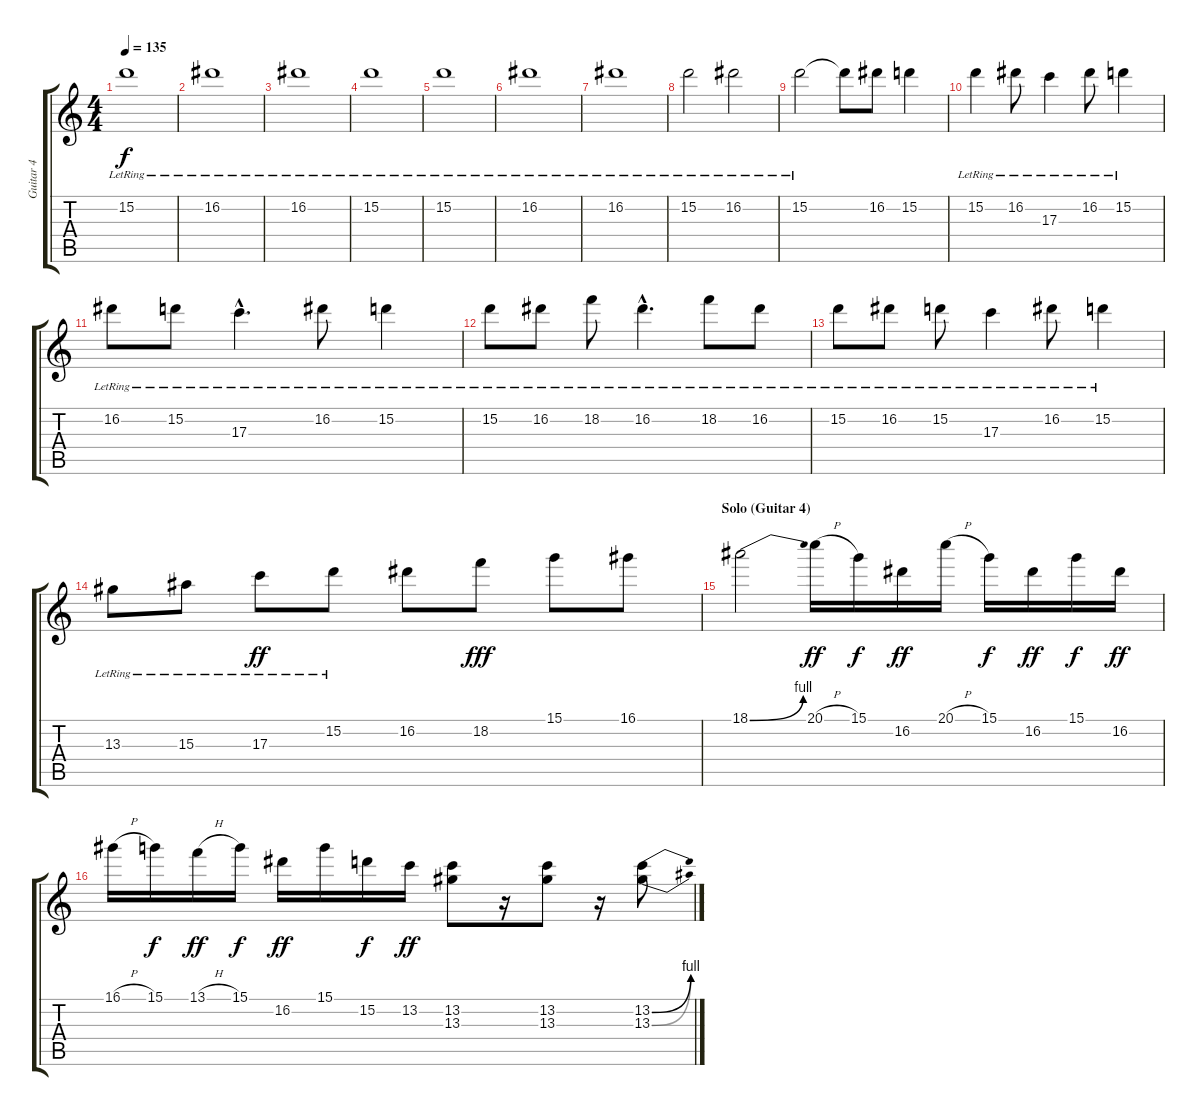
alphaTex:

\track ("Guitar 4" "Guitar 4") {instrument distortionguitar}
\staff {score tabs}
\tuning (E4 B3 G3 D3 A2 C2) {hide}
\ts (4 4)
\tempo 135
\clef g2
\ks c
15.2{lr}.1{dy f instrument acousticguitarsteel} |
16.2{lr}.1{instrument acousticguitarsteel} |
16.2{lr}.1{instrument acousticguitarsteel} |
15.2{lr}.1{instrument acousticguitarsteel} |
15.2{lr}.1{instrument acousticguitarsteel} |
16.2{lr}.1{instrument acousticguitarsteel} |
16.2{lr}.1{instrument acousticguitarsteel} |
15.2{lr}.2{instrument acousticguitarsteel} 16.2{lr}.2 |
15.2{lr}.2{instrument acousticguitarsteel} 15.2{t}.8 16.2.8 15.2.4 |
15.2{lr}.4{instrument acousticguitarsteel} 16.2{lr}.8 17.3{lr}.4 16.2{lr}.8 15.2{lr}.4 |
16.2{lr}.8{instrument acousticguitarsteel} 15.2{lr}.8 17.3{hac lr}.4{d} 16.2{lr}.8 15.2{lr}.4 |
15.2{lr}.8{instrument acousticguitarsteel} 16.2{lr}.8 18.2{lr}.8 16.2{hac lr}.4{d} 18.2{lr}.8 16.2{lr}.8 |
15.2{lr}.8{instrument acousticguitarsteel} 16.2{lr}.8 15.2{lr}.8 17.3{lr}.4 16.2{lr}.8 15.2{lr}.4 |
13.3{lr}.8{instrument acousticguitarsteel} 15.3{lr}.8 17.3{lr}.8{dy ff} 15.2{lr}.8 16.2.8{instrument distortionguitar} 18.2.8{dy fff} 15.1.8 16.1.8 |
\section ("" "Solo (Guitar 4)")
18.1{be (bend 0 0 60 4)}.2{volume 16 instrument distortionguitar} 20.1{h}.16{dy ff} 15.1.16{dy f} 16.2.16{dy ff} 20.1{h}.16 15.1.16{dy f} 16.2.16{dy ff} 15.1.16{dy f} 16.2.16{dy ff} |
16.1{h}.16 15.1.16{dy f} 13.1{h}.16{dy ff} 15.1.16{dy f} 16.2.16{dy ff} 15.1.16 15.2.16{dy f} 13.2.16{dy ff} (13.2 13.3).8 r.16 (13.2 13.3).8 r.16 (13.2{be (bend 0 0 60 4)} 13.3{be (bend 0 0 60 4)}).8
